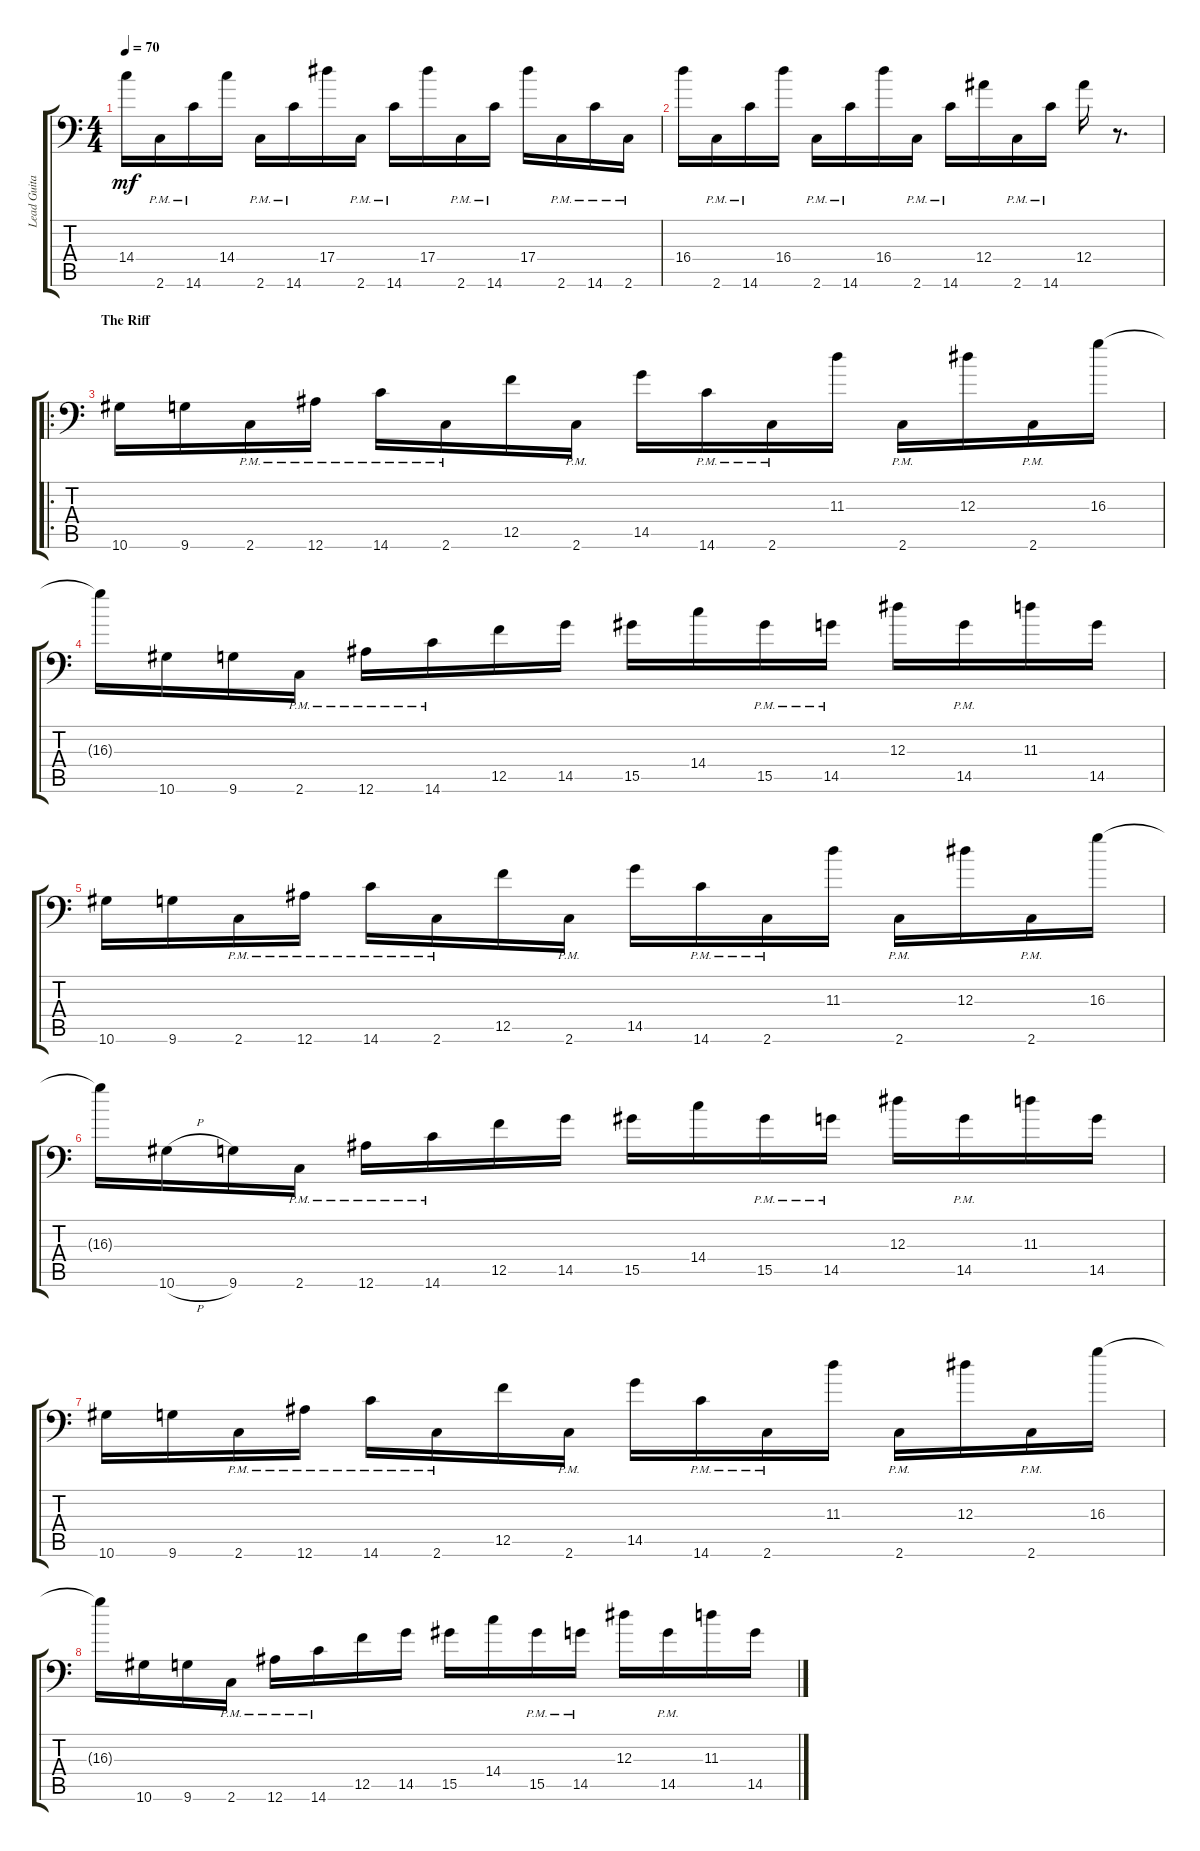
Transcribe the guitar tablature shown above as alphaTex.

\track ("Lead Guitar" "Lead Guita") {instrument overdrivenguitar}
\staff {score tabs}
\tuning (C4 G3 Eb3 Bb2 F2 Bb1) {hide}
\ts (4 4)
\tempo 70
\clef f4
\ks c
14.4.16{dy mf} 2.6{pm}.16 14.6{pm}.16 14.4.16 2.6{pm}.16 14.6{pm}.16 17.4.16 2.6{pm}.16 14.6{pm}.16 17.4.16 2.6{pm}.16 14.6{pm}.16 17.4.16 2.6{pm}.16 14.6{pm}.16 2.6{pm}.16 |
16.4.16 2.6{pm}.16 14.6{pm}.16 16.4.16 2.6{pm}.16 14.6{pm}.16 16.4.16 2.6{pm}.16 14.6{pm}.16 12.4.16 2.6{pm}.16 14.6{pm}.16 12.4.16 r.8{d} |
\ro
\section ("" "The Riff")
10.6.16 9.6.16 2.6{pm}.16 12.6{pm}.16 14.6{pm}.16 2.6{pm}.16 12.5.16 2.6{pm}.16 14.5.16 14.6{pm}.16 2.6{pm}.16 11.3.16 2.6{pm}.16 12.3.16 2.6{pm}.16 16.3.16 |
16.3{t}.16 10.6.16 9.6.16 2.6{pm}.16 12.6{pm}.16 14.6{pm}.16 12.5.16 14.5.16 15.5.16 14.4.16 15.5{pm}.16 14.5{pm}.16 12.3.16 14.5{pm}.16 11.3.16 14.5.16 |
10.6.16 9.6.16 2.6{pm}.16 12.6{pm}.16 14.6{pm}.16 2.6{pm}.16 12.5.16 2.6{pm}.16 14.5.16 14.6{pm}.16 2.6{pm}.16 11.3.16 2.6{pm}.16 12.3.16 2.6{pm}.16 16.3.16 |
16.3{t}.16 10.6{h}.16 9.6.16 2.6{pm}.16 12.6{pm}.16 14.6{pm}.16 12.5.16 14.5.16 15.5.16 14.4.16 15.5{pm}.16 14.5{pm}.16 12.3.16 14.5{pm}.16 11.3.16 14.5.16 |
10.6.16 9.6.16 2.6{pm}.16 12.6{pm}.16 14.6{pm}.16 2.6{pm}.16 12.5.16 2.6{pm}.16 14.5.16 14.6{pm}.16 2.6{pm}.16 11.3.16 2.6{pm}.16 12.3.16 2.6{pm}.16 16.3.16 |
16.3{t}.16 10.6.16 9.6.16 2.6{pm}.16 12.6{pm}.16 14.6{pm}.16 12.5.16 14.5.16 15.5.16 14.4.16 15.5{pm}.16 14.5{pm}.16 12.3.16 14.5{pm}.16 11.3.16 14.5.16
